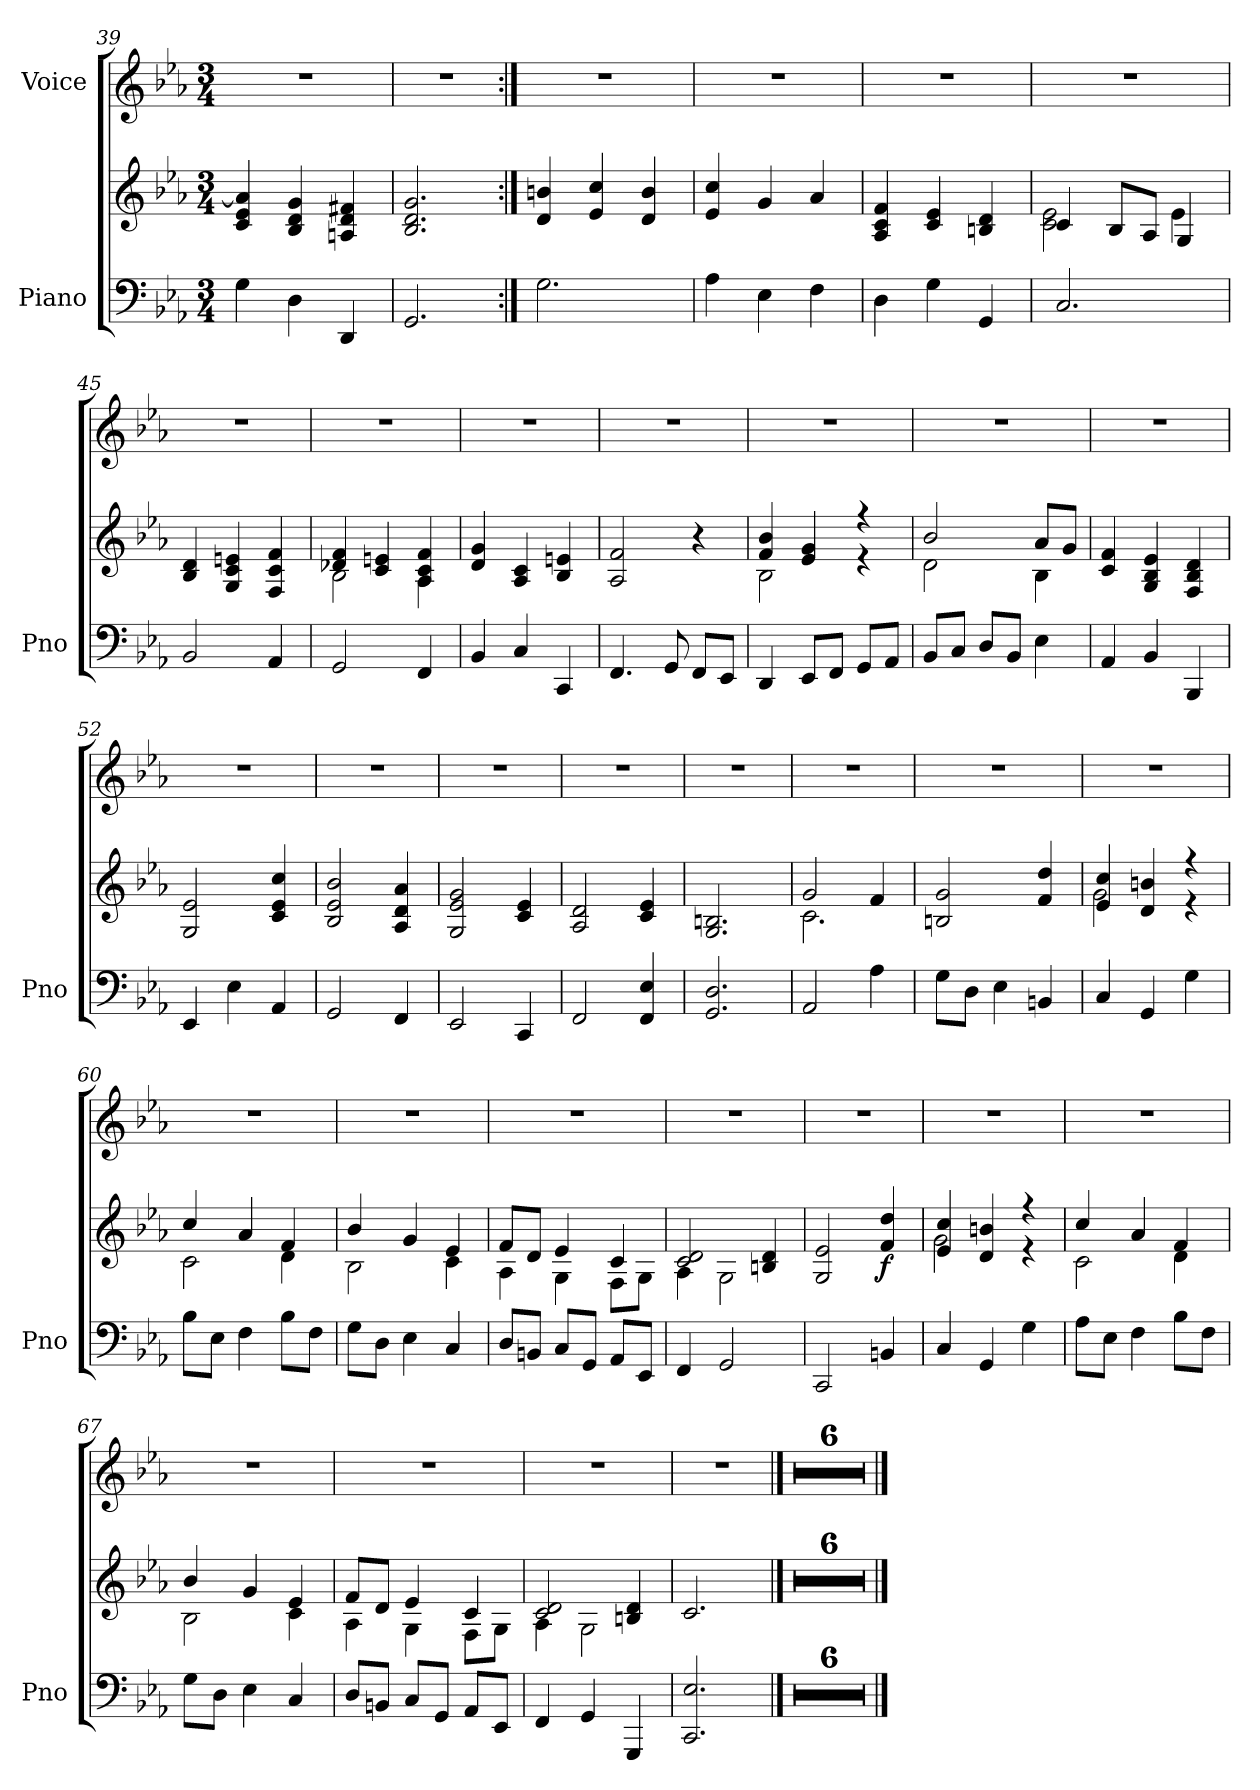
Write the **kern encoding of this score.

**kern	**kern	**dynam	**kern
*part2	*part2	*part2	*part1
*staff3	*staff2	*staff2/3	*staff1
*I"Piano	*	*	*I"Voice
*I'Pno	*	*	*
*clefF4	*clefG2	*	*clefG2
*k[b-e-a-]	*k[b-e-a-]	*	*k[b-e-a-]
*M3/4	*M3/4	*	*M3/4
=39	=39	=39	=39
4G\	4c/ 4e-/ 4a/]	.	2.r
4D\	4B-/ 4d/ 4g/	.	.
4DD/	4An/ 4d/ 4f#X/	.	.
=40	=40	=40	=40
2.GG/	2.B-/ 2.d/ 2.g/	.	2.r
=41:|!	=41:|!	=41:|!	=41:|!
2.G\	4d/ 4bn/	.	2.r
.	4e-/ 4cc/	.	.
.	4d/ 4b/	.	.
=42	=42	=42	=42
4A-\	4e-/ 4cc/	.	2.r
4E-\	4g/	.	.
4F\	4a-/	.	.
=43	=43	=43	=43
4D\	4A-/ 4c/ 4f/	.	2.r
4G\	4c/ 4e-/	.	.
4GG/	4Bn/ 4d/	.	.
=44	=44	=44	=44
*	*^	*	*
2.C/	4c/	2c\ 2e-\	.	2.r
.	8B-/L	.	.	.
.	8A-/J	.	.	.
.	4G/	4e-\	.	.
*	*v	*v	*	*
=45	=45	=45	=45
2BB-/	4B-/ 4d/	.	2.r
.	4G/ 4c/ 4en/	.	.
4AA-/	4F/ 4c/ 4f/	.	.
!!LO:LB:g=z
=46	=46	=46	=46
*	*^	*	*
2GG/	4d-X/ 4f/	2B-\	.	2.r
.	4c/ 4en/	.	.	.
4FF/	4A-/ 4c/ 4f/	4A-\	.	.
*	*v	*v	*	*
=47	=47	=47	=47
4BB-/	4d/ 4g/	.	2.r
4C/	4A-/ 4c/	.	.
4CC/	4B-/ 4en/	.	.
=48	=48	=48	=48
4.FF/	2A-/ 2f/	.	2.r
8GG/	.	.	.
8FF/L	4r	.	.
8EE-/J	.	.	.
=49	=49	=49	=49
*	*^	*	*
4DD/	4f/ 4b-/	2B-\	.	2.r
8EE-/L	4e-/ 4g/	.	.	.
8FF/J	.	.	.	.
8GG/L	4re	4rff	.	.
8AA-/J	.	.	.	.
=50	=50	=50	=50	=50
8BB-/L	2b-/	2d\	.	2.r
8C/J	.	.	.	.
8D/L	.	.	.	.
8BB-/J	.	.	.	.
4E-\	8a-/L	4B-\	.	.
.	8g/J	.	.	.
*	*v	*v	*	*
=51	=51	=51	=51
4AA-/	4c/ 4f/	.	2.r
4BB-/	4G/ 4B-/ 4e-/	.	.
4BBB-/	4F/ 4B-/ 4d/	.	.
=52	=52	=52	=52
4EE-/	2G/ 2e-/	.	2.r
4E-\	.	.	.
4AA-/	4c/ 4e-/ 4cc/	.	.
=53	=53	=53	=53
2GG/	2B-/ 2e-/ 2b-/	.	2.r
4FF/	4A-/ 4d/ 4a-/	.	.
!!LO:LB:g=z
=54	=54	=54	=54
2EE-/	2G/ 2e-/ 2g/	.	2.r
4CC/	4c/ 4e-/	.	.
=55	=55	=55	=55
2FF/	2A-/ 2d/	.	2.r
4FF/ 4E-/	4c/ 4e-/	.	.
=56	=56	=56	=56
2.GG/ 2.D/	2.G/ 2.Bn/	.	2.r
=57	=57	=57	=57
*	*^	*	*
2AA-/	2g/	2.c\	.	2.r
4A-\	4f/	.	.	.
*	*v	*v	*	*
=58	=58	=58	=58
8G\L	2Bn/ 2g/	.	2.r
8D\J	.	.	.
4E-\	.	.	.
4BBn/	4f/ 4dd/	.	.
=59	=59	=59	=59
*	*^	*	*
4C/	4e-/ 4cc/	2g\	.	2.r
4GG/	4d/ 4bn/	.	.	.
4G\	4re	4rff	.	.
=60	=60	=60	=60	=60
8B-\L	4cc/	2c\	.	2.r
8E-\J	.	.	.	.
4F\	4a-/	.	.	.
8B-\L	4f/	4d\	.	.
8F\J	.	.	.	.
=61	=61	=61	=61	=61
8G\L	4b-/	2B-\	.	2.r
8D\J	.	.	.	.
4E-\	4g/	.	.	.
4C/	4e-/	4c\	.	.
=62	=62	=62	=62	=62
8D/L	8f/L	4A-\	.	2.r
8BBn/J	8d/J	.	.	.
8C/L	4e-/	4G\	.	.
8GG/J	.	.	.	.
8AA-/L	4c/	8F\L	.	.
8EE-/J	.	8G\J	.	.
!!LO:PB:g=z
=63	=63	=63	=63	=63
4FF/	2c/ 2d/	4A-\	.	2.r
2GG/	.	2G\	.	.
.	4Bn/ 4d/	.	.	.
*	*v	*v	*	*
=64	=64	=64	=64
2CC/	2G/ 2e-/	.	2.r
!	!	!LO:DY:b	!
4BBn/	4f/ 4dd/	f	.
=65	=65	=65	=65
*	*^	*	*
4C/	4e-/ 4cc/	2g\	.	2.r
4GG/	4d/ 4bn/	.	.	.
4G\	4re	4rff	.	.
=66	=66	=66	=66	=66
8A-\L	4cc/	2c\	.	2.r
8E-\J	.	.	.	.
4F\	4a-/	.	.	.
8B-\L	4f/	4d\	.	.
8F\J	.	.	.	.
=67	=67	=67	=67	=67
8G\L	4b-/	2B-\	.	2.r
8D\J	.	.	.	.
4E-\	4g/	.	.	.
4C/	4e-/	4c\	.	.
=68	=68	=68	=68	=68
8D/L	8f/L	4A-\	.	2.r
8BBn/J	8d/J	.	.	.
8C/L	4e-/	4G\	.	.
8GG/J	.	.	.	.
8AA-/L	4c/	8F\L	.	.
8EE-/J	.	8G\J	.	.
=69	=69	=69	=69	=69
4FF/	2c/ 2d/	4A-\	.	2.r
4GG/	.	2G\	.	.
4GGG/	4Bn/ 4d/	.	.	.
*	*v	*v	*	*
=70	=70	=70	=70
2.CC/ 2.E-/	2.c/	.	2.r
==71	==71	==71	==71
2.r	2.r	.	2.r
!!LO:LB:g=z
=72	=72	=72	=72
2.r	2.r	.	2.r
=73	=73	=73	=73
2.r	2.r	.	2.r
=74	=74	=74	=74
2.r	2.r	.	2.r
=75	=75	=75	=75
2.r	2.r	.	2.r
=76	=76	=76	=76
2.r	2.r	.	2.r
==	==	==	==
*-	*-	*-	*-
